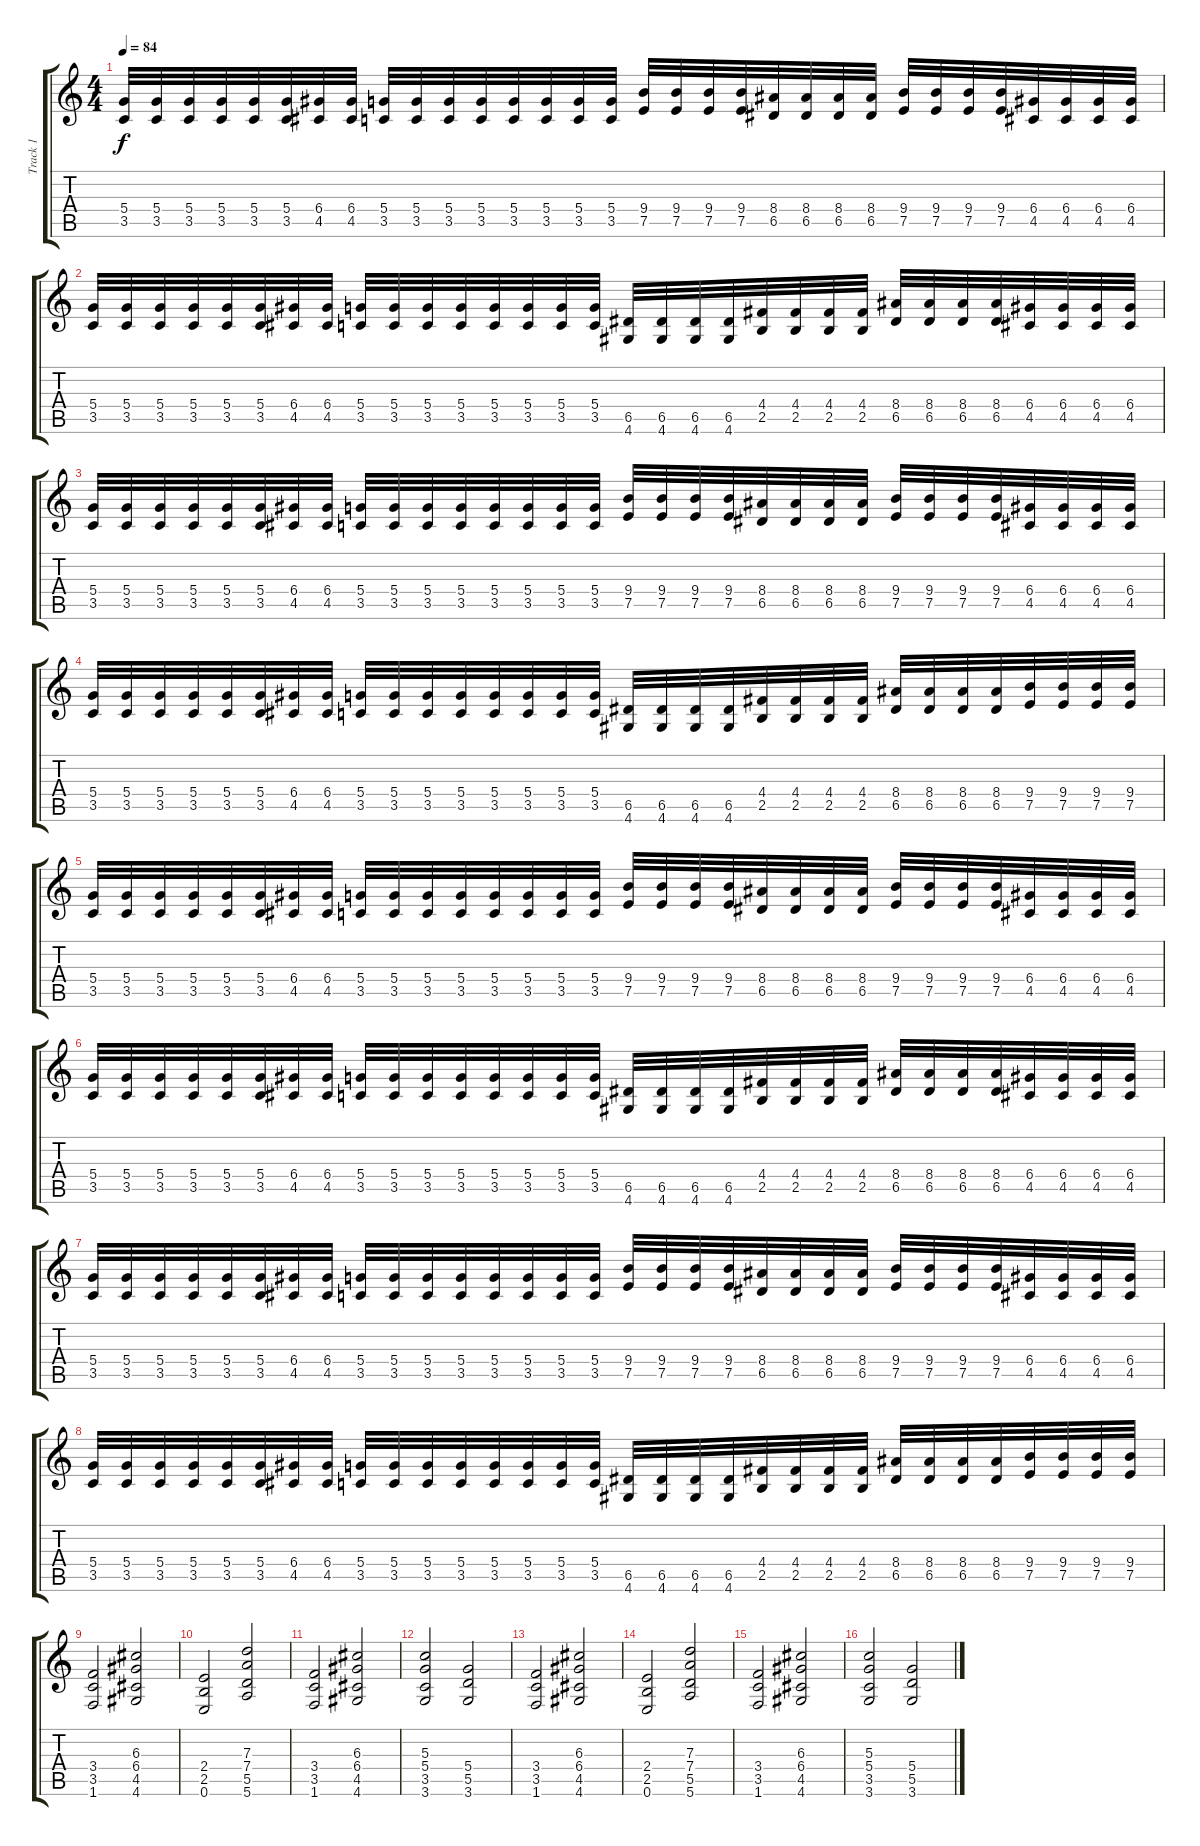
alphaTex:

\track ("Track 1" "Track 1") {instrument distortionguitar}
\staff {score tabs}
\tuning (E4 B3 G3 D3 A2 E2) {hide}
\ts (4 4)
\tempo 84
\clef g2
\ks c
(5.4 3.5).32{dy f} (5.4 3.5).32 (5.4 3.5).32 (5.4 3.5).32 (5.4 3.5).32 (5.4 3.5).32 (6.4 4.5).32 (6.4 4.5).32 (5.4 3.5).32 (5.4 3.5).32 (5.4 3.5).32 (5.4 3.5).32 (5.4 3.5).32 (5.4 3.5).32 (5.4 3.5).32 (5.4 3.5).32 (9.4 7.5).32 (9.4 7.5).32 (9.4 7.5).32 (9.4 7.5).32 (8.4 6.5).32 (8.4 6.5).32 (8.4 6.5).32 (8.4 6.5).32 (9.4 7.5).32 (9.4 7.5).32 (9.4 7.5).32 (9.4 7.5).32 (6.4 4.5).32 (6.4 4.5).32 (6.4 4.5).32 (6.4 4.5).32 |
(5.4 3.5).32 (5.4 3.5).32 (5.4 3.5).32 (5.4 3.5).32 (5.4 3.5).32 (5.4 3.5).32 (6.4 4.5).32 (6.4 4.5).32 (5.4 3.5).32 (5.4 3.5).32 (5.4 3.5).32 (5.4 3.5).32 (5.4 3.5).32 (5.4 3.5).32 (5.4 3.5).32 (5.4 3.5).32 (6.5 4.6).32 (6.5 4.6).32 (6.5 4.6).32 (6.5 4.6).32 (4.4 2.5).32 (4.4 2.5).32 (4.4 2.5).32 (4.4 2.5).32 (8.4 6.5).32 (8.4 6.5).32 (8.4 6.5).32 (8.4 6.5).32 (6.4 4.5).32 (6.4 4.5).32 (6.4 4.5).32 (6.4 4.5).32 |
(5.4 3.5).32 (5.4 3.5).32 (5.4 3.5).32 (5.4 3.5).32 (5.4 3.5).32 (5.4 3.5).32 (6.4 4.5).32 (6.4 4.5).32 (5.4 3.5).32 (5.4 3.5).32 (5.4 3.5).32 (5.4 3.5).32 (5.4 3.5).32 (5.4 3.5).32 (5.4 3.5).32 (5.4 3.5).32 (9.4 7.5).32 (9.4 7.5).32 (9.4 7.5).32 (9.4 7.5).32 (8.4 6.5).32 (8.4 6.5).32 (8.4 6.5).32 (8.4 6.5).32 (9.4 7.5).32 (9.4 7.5).32 (9.4 7.5).32 (9.4 7.5).32 (6.4 4.5).32 (6.4 4.5).32 (6.4 4.5).32 (6.4 4.5).32 |
(5.4 3.5).32 (5.4 3.5).32 (5.4 3.5).32 (5.4 3.5).32 (5.4 3.5).32 (5.4 3.5).32 (6.4 4.5).32 (6.4 4.5).32 (5.4 3.5).32 (5.4 3.5).32 (5.4 3.5).32 (5.4 3.5).32 (5.4 3.5).32 (5.4 3.5).32 (5.4 3.5).32 (5.4 3.5).32 (6.5 4.6).32 (6.5 4.6).32 (6.5 4.6).32 (6.5 4.6).32 (4.4 2.5).32 (4.4 2.5).32 (4.4 2.5).32 (4.4 2.5).32 (8.4 6.5).32 (8.4 6.5).32 (8.4 6.5).32 (8.4 6.5).32 (9.4 7.5).32 (9.4 7.5).32 (9.4 7.5).32 (9.4 7.5).32 |
(5.4 3.5).32 (5.4 3.5).32 (5.4 3.5).32 (5.4 3.5).32 (5.4 3.5).32 (5.4 3.5).32 (6.4 4.5).32 (6.4 4.5).32 (5.4 3.5).32 (5.4 3.5).32 (5.4 3.5).32 (5.4 3.5).32 (5.4 3.5).32 (5.4 3.5).32 (5.4 3.5).32 (5.4 3.5).32 (9.4 7.5).32 (9.4 7.5).32 (9.4 7.5).32 (9.4 7.5).32 (8.4 6.5).32 (8.4 6.5).32 (8.4 6.5).32 (8.4 6.5).32 (9.4 7.5).32 (9.4 7.5).32 (9.4 7.5).32 (9.4 7.5).32 (6.4 4.5).32 (6.4 4.5).32 (6.4 4.5).32 (6.4 4.5).32 |
(5.4 3.5).32 (5.4 3.5).32 (5.4 3.5).32 (5.4 3.5).32 (5.4 3.5).32 (5.4 3.5).32 (6.4 4.5).32 (6.4 4.5).32 (5.4 3.5).32 (5.4 3.5).32 (5.4 3.5).32 (5.4 3.5).32 (5.4 3.5).32 (5.4 3.5).32 (5.4 3.5).32 (5.4 3.5).32 (6.5 4.6).32 (6.5 4.6).32 (6.5 4.6).32 (6.5 4.6).32 (4.4 2.5).32 (4.4 2.5).32 (4.4 2.5).32 (4.4 2.5).32 (8.4 6.5).32 (8.4 6.5).32 (8.4 6.5).32 (8.4 6.5).32 (6.4 4.5).32 (6.4 4.5).32 (6.4 4.5).32 (6.4 4.5).32 |
(5.4 3.5).32 (5.4 3.5).32 (5.4 3.5).32 (5.4 3.5).32 (5.4 3.5).32 (5.4 3.5).32 (6.4 4.5).32 (6.4 4.5).32 (5.4 3.5).32 (5.4 3.5).32 (5.4 3.5).32 (5.4 3.5).32 (5.4 3.5).32 (5.4 3.5).32 (5.4 3.5).32 (5.4 3.5).32 (9.4 7.5).32 (9.4 7.5).32 (9.4 7.5).32 (9.4 7.5).32 (8.4 6.5).32 (8.4 6.5).32 (8.4 6.5).32 (8.4 6.5).32 (9.4 7.5).32 (9.4 7.5).32 (9.4 7.5).32 (9.4 7.5).32 (6.4 4.5).32 (6.4 4.5).32 (6.4 4.5).32 (6.4 4.5).32 |
(5.4 3.5).32 (5.4 3.5).32 (5.4 3.5).32 (5.4 3.5).32 (5.4 3.5).32 (5.4 3.5).32 (6.4 4.5).32 (6.4 4.5).32 (5.4 3.5).32 (5.4 3.5).32 (5.4 3.5).32 (5.4 3.5).32 (5.4 3.5).32 (5.4 3.5).32 (5.4 3.5).32 (5.4 3.5).32 (6.5 4.6).32 (6.5 4.6).32 (6.5 4.6).32 (6.5 4.6).32 (4.4 2.5).32 (4.4 2.5).32 (4.4 2.5).32 (4.4 2.5).32 (8.4 6.5).32 (8.4 6.5).32 (8.4 6.5).32 (8.4 6.5).32 (9.4 7.5).32 (9.4 7.5).32 (9.4 7.5).32 (9.4 7.5).32 |
(3.4 3.5 1.6).2 (6.3 6.4 4.5 4.6).2 |
(2.4 2.5 0.6).2 (7.3 7.4 5.5 5.6).2 |
(3.4 3.5 1.6).2 (6.3 6.4 4.5 4.6).2 |
(5.3 5.4 3.5 3.6).2 (5.4 5.5 3.6).2 |
(3.4 3.5 1.6).2 (6.3 6.4 4.5 4.6).2 |
(2.4 2.5 0.6).2 (7.3 7.4 5.5 5.6).2 |
(3.4 3.5 1.6).2 (6.3 6.4 4.5 4.6).2 |
(5.3 5.4 3.5 3.6).2 (5.4 5.5 3.6).2
